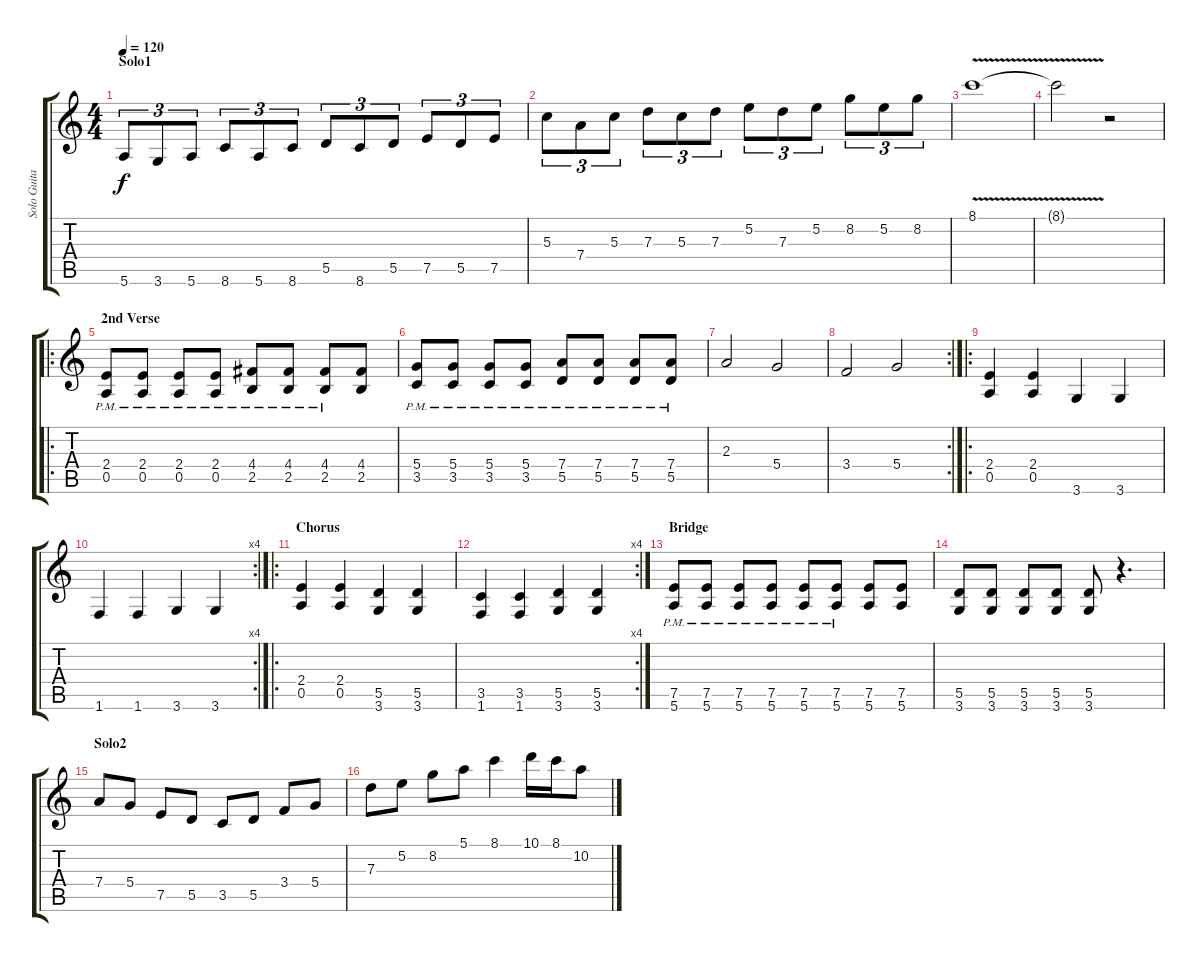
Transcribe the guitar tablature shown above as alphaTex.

\track ("Solo Guitar" "Solo Guita") {instrument distortionguitar}
\staff {score tabs}
\tuning (E4 B3 G3 D3 A2 E2) {hide}
\ts (4 4)
\section ("" "Solo1")
\tempo 120
\clef g2
\ks c
5.6.8{tu (3 2) dy f volume 15} 3.6.8{tu (3 2)} 5.6.8{tu (3 2)} 8.6.8{tu (3 2)} 5.6.8{tu (3 2)} 8.6.8{tu (3 2)} 5.5.8{tu (3 2)} 8.6.8{tu (3 2)} 5.5.8{tu (3 2)} 7.5.8{tu (3 2)} 5.5.8{tu (3 2)} 7.5.8{tu (3 2)} |
5.3.8{tu (3 2)} 7.4.8{tu (3 2)} 5.3.8{tu (3 2)} 7.3.8{tu (3 2)} 5.3.8{tu (3 2)} 7.3.8{tu (3 2)} 5.2.8{tu (3 2)} 7.3.8{tu (3 2)} 5.2.8{tu (3 2)} 8.2.8{tu (3 2)} 5.2.8{tu (3 2)} 8.2.8{tu (3 2)} |
8.1{v}.1 |
8.1{t}.2 r.2 |
\ro
\section ("" "2nd Verse")
(2.4{pm} 0.5).8{volume 13} (2.4{pm} 0.5).8 (2.4{pm} 0.5).8 (2.4{pm} 0.5).8 (4.4{pm} 2.5).8 (4.4{pm} 2.5).8 (4.4{pm} 2.5).8 (4.4 2.5).8 |
(5.4{pm} 3.5).8 (5.4{pm} 3.5).8 (5.4{pm} 3.5).8 (5.4{pm} 3.5).8 (7.4{pm} 5.5).8 (7.4{pm} 5.5).8 (7.4{pm} 5.5).8 (7.4{pm} 5.5).8 |
2.3.2 5.4.2 |
\rc 2
3.4.2 5.4.2 |
\ro
(2.4 0.5).4 (2.4 0.5).4 3.6.4 3.6.4 |
\rc 4
1.6.4 1.6.4 3.6.4 3.6.4 |
\ro
\section ("" "Chorus")
(2.4 0.5).4 (2.4 0.5).4 (5.5 3.6).4 (5.5 3.6).4 |
\rc 4
(3.5 1.6).4 (3.5 1.6).4 (5.5 3.6).4 (5.5 3.6).4 |
\section ("" "Bridge")
(7.5{pm} 5.6{pm}).8 (7.5{pm} 5.6{pm}).8 (7.5{pm} 5.6).8 (7.5{pm} 5.6).8 (7.5{pm} 5.6).8 (7.5{pm} 5.6).8 (7.5 5.6).8 (7.5 5.6).8 |
(5.5 3.6).8 (5.5 3.6).8 (5.5 3.6).8 (5.5 3.6).8 (5.5 3.6).8 r.4{d} |
\section ("" "Solo2")
7.4.8{volume 15} 5.4.8 7.5.8 5.5.8 3.5.8 5.5.8 3.4.8 5.4.8 |
7.3.8 5.2.8 8.2.8 5.1.8 8.1.4 10.1.16 8.1.16 10.2.8
